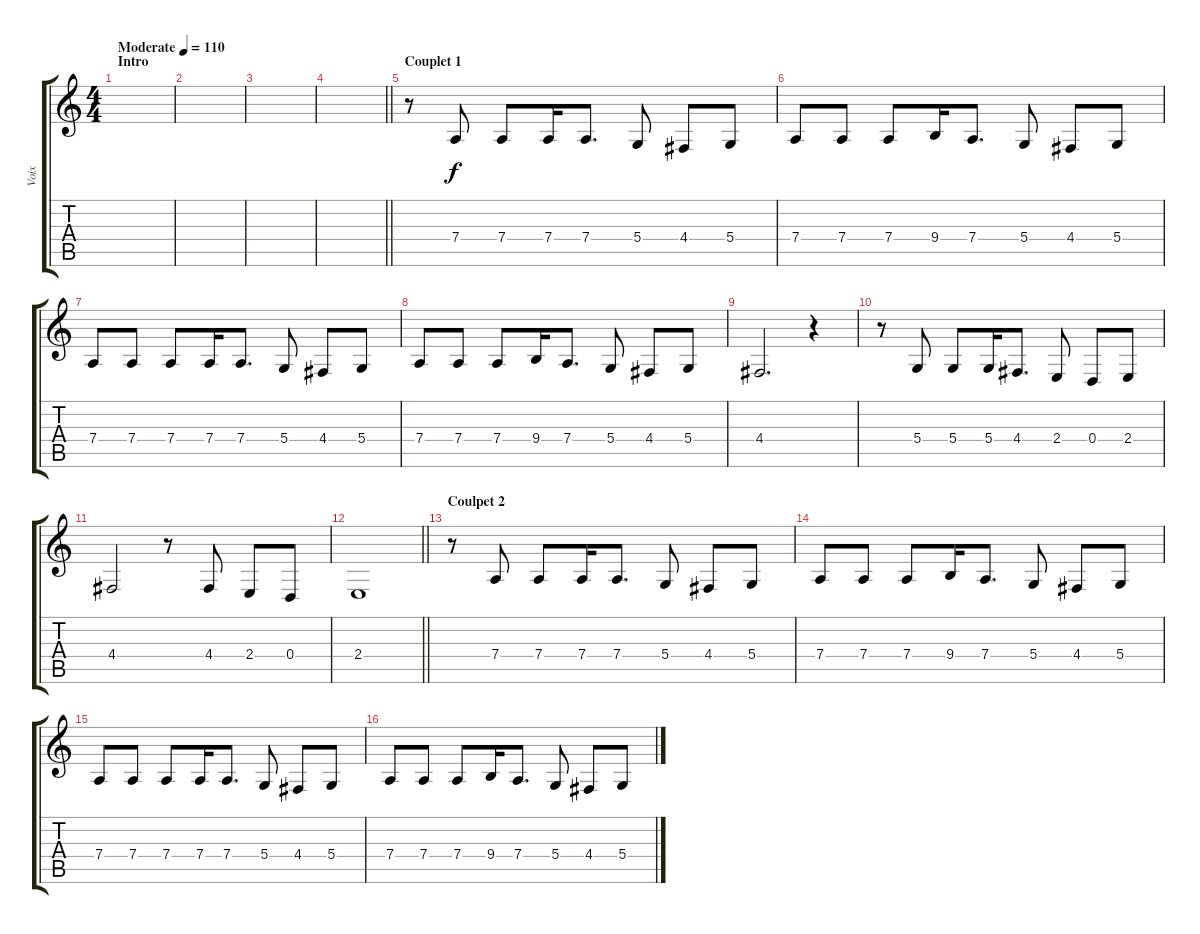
\track ("Voix" "Voix") {instrument flute}
\staff {score tabs}
\tuning (E4 B3 G3 D3 A2 E2) {hide}
\ts (4 4)
\section ("" "Intro")
\tempo (110 "Moderate")
\clef g2
\ks c
|
|
|
\barLineRight lightlight
|
\section ("" "Couplet 1")
r.8 7.4.8 7.4.8 7.4.16 7.4.8{d} 5.4.8 4.4.8 5.4.8 |
7.4.8 7.4.8 7.4.8 9.4.16 7.4.8{d} 5.4.8 4.4.8 5.4.8 |
7.4.8 7.4.8 7.4.8 7.4.16 7.4.8{d} 5.4.8 4.4.8 5.4.8 |
7.4.8 7.4.8 7.4.8 9.4.16 7.4.8{d} 5.4.8 4.4.8 5.4.8 |
4.4.2{d} r.4 |
r.8 5.4.8 5.4.8 5.4.16 4.4.8{d} 2.4.8 0.4.8 2.4.8 |
4.4.2 r.8 4.4.8 2.4.8 0.4.8 |
\barLineRight lightlight
2.4.1 |
\section ("" "Coulpet 2")
r.8 7.4.8 7.4.8 7.4.16 7.4.8{d} 5.4.8 4.4.8 5.4.8 |
7.4.8 7.4.8 7.4.8 9.4.16 7.4.8{d} 5.4.8 4.4.8 5.4.8 |
7.4.8 7.4.8 7.4.8 7.4.16 7.4.8{d} 5.4.8 4.4.8 5.4.8 |
7.4.8 7.4.8 7.4.8 9.4.16 7.4.8{d} 5.4.8 4.4.8 5.4.8
